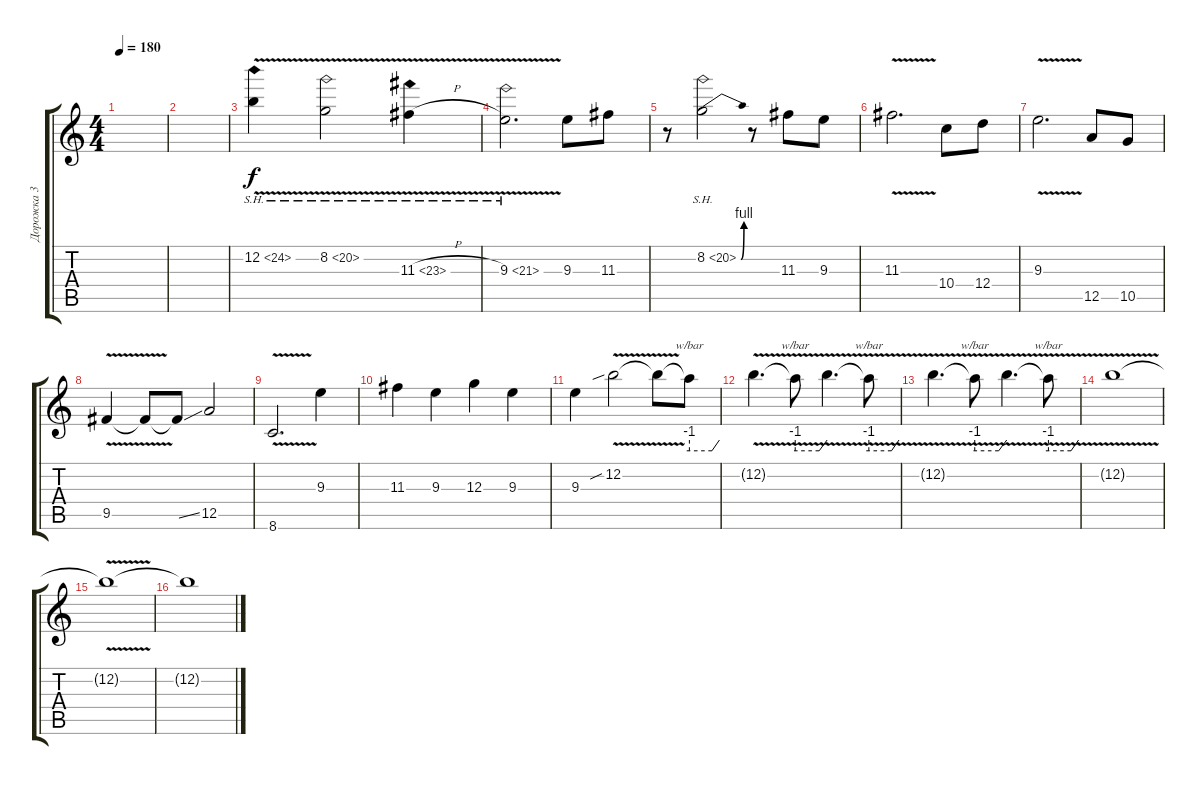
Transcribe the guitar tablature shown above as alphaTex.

\track ("Дорожка 3" "Дорожка 3") {instrument overdrivenguitar}
\staff {score tabs}
\tuning (E4 B3 G3 D3 A2 E2) {hide}
\ts (4 4)
\tempo 180
\clef g2
\ks c
|
|
12.2{sh 12 v}.4 8.2{sh 12 v}.2 11.3{sh 12 v h}.4 |
9.3{sh 12 v}.2{d} 9.3.8 11.3.8 |
r.8 8.2{be (bend 0 0 60 4) sh 12}.2 r.8 11.3.8 9.3.8 |
11.3{v}.2{d} 10.4.8 12.4.8 |
9.3{v}.2{d} 12.5.8 10.5.8 |
9.5{v}.4 9.5{t}.8 9.5{ss t}.8 12.5.2 |
8.6{v}.2{d} 9.3.4 |
11.3.4 9.3.4 12.3.4 9.3.4 |
9.3.4 12.2{v sib}.2 12.2{t}.8 12.2{t}.8{tbe (custom default 0 -4 45 -4 60 0)} |
12.2{v t}.4{d} 12.2{t}.8{tbe (custom default 0 -4 45 -4 60 0)} 12.2{v t}.4{d} 12.2{t}.8{tbe (custom default 0 -4 45 -4 60 0)} |
12.2{v t}.4{d} 12.2{t}.8{tbe (custom default 0 -4 45 -4 60 0)} 12.2{v t}.4{d} 12.2{t}.8{tbe (custom default 0 -4 45 -4 60 0)} |
12.2{v t}.1 |
12.2{t}.1 |
12.2{t}.1
